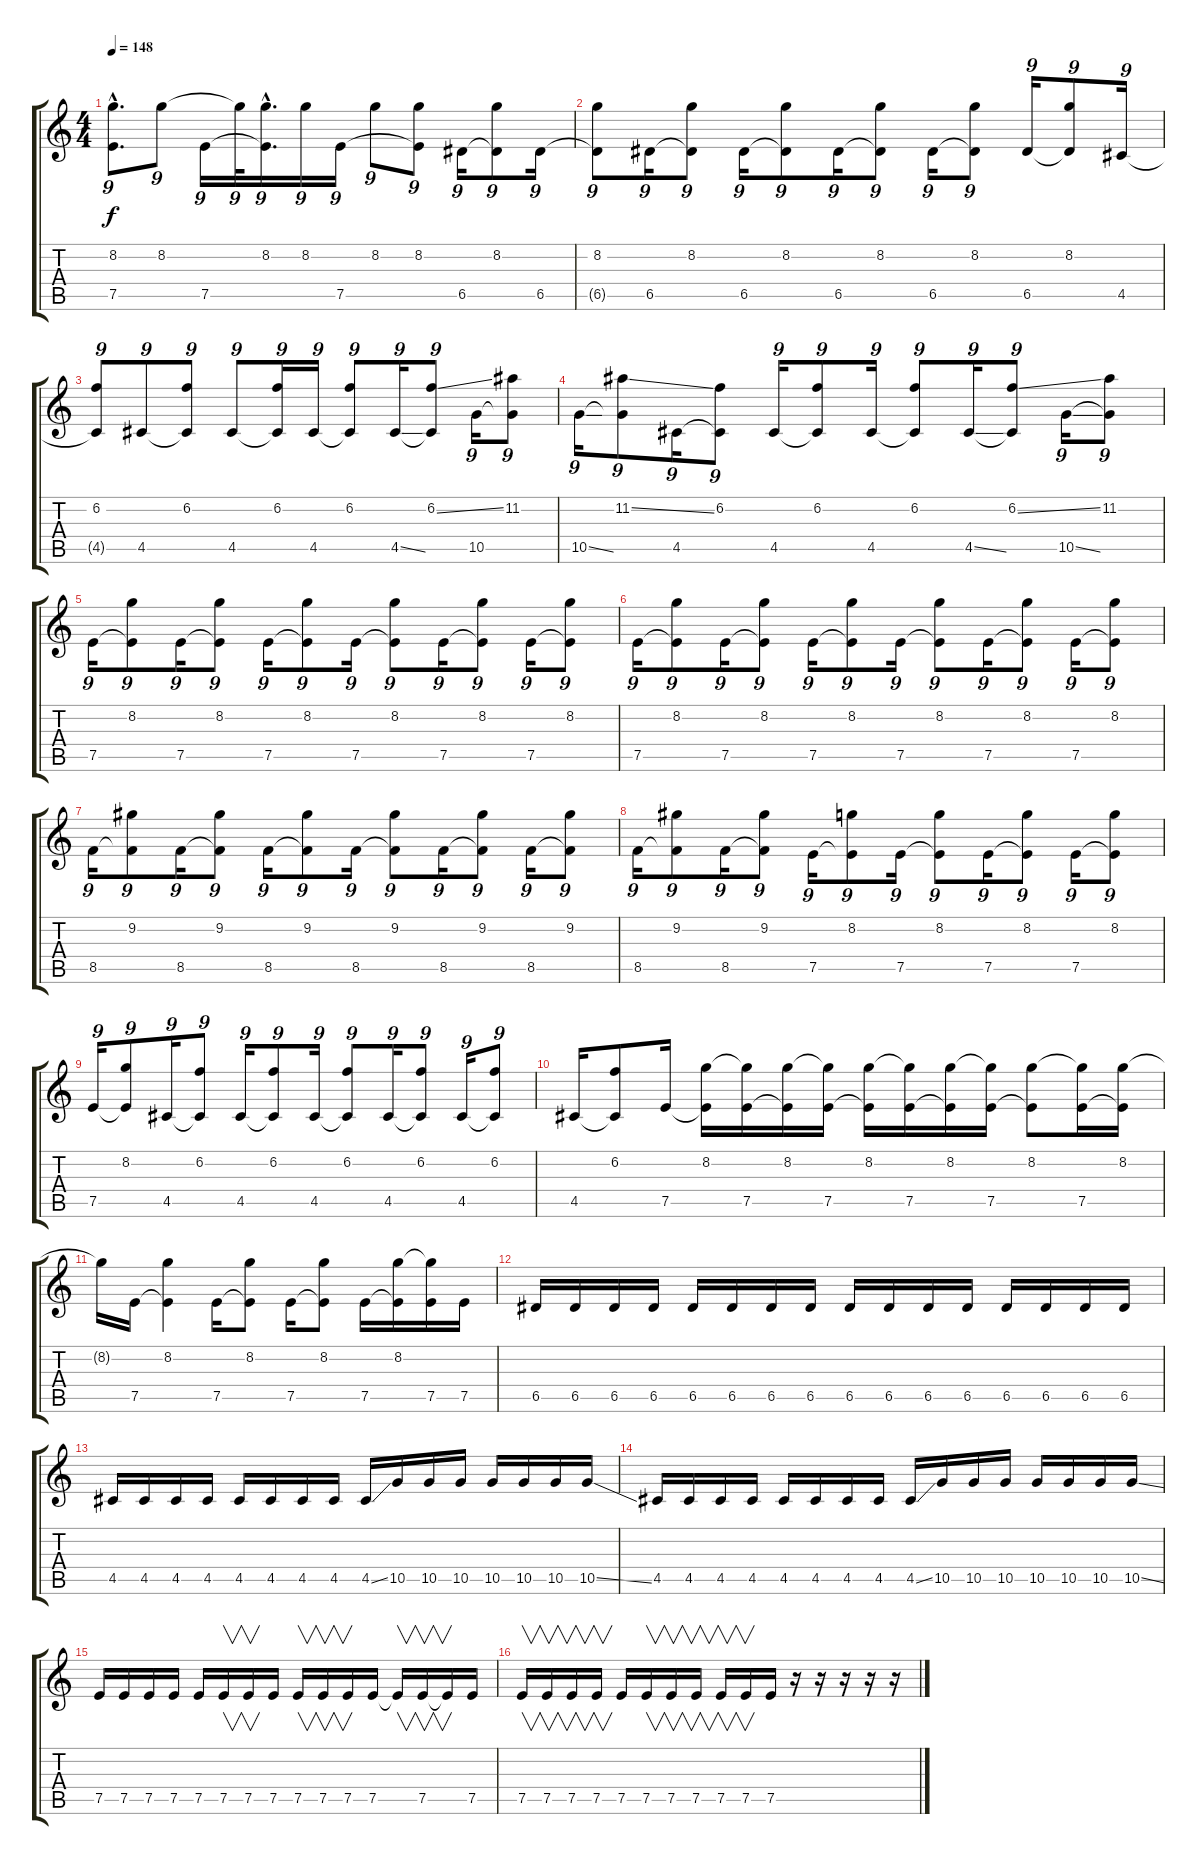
\track "" {instrument electricguitarjazz}
\staff {score tabs}
\tuning (E4 B3 G3 D3 A2 E2) {hide}
\ts (4 4)
\tempo 148
\clef g2
\ks c
(8.2{hac} 7.5{hac t}).8{d tu (9 8) dy f} 8.2.8{tu (9 8)} 7.5.16{tu (9 8)} 8.2{t}.32{tu (9 8)} (8.2{hac} 7.5{hac t}).16{d tu (9 8)} 8.2.16{tu (9 8)} 7.5.16{tu (9 8)} 8.2.8{tu (9 8)} (8.2 7.5{t}).8{tu (9 8)} 6.5.16{tu (9 8)} (8.2 6.5{t}).8{tu (9 8)} 6.5.16{tu (9 8)} |
(8.2 6.5{t}).8{tu (9 8)} 6.5.16{tu (9 8)} (8.2 6.5{t}).8{tu (9 8)} 6.5.16{tu (9 8)} (8.2 6.5{t}).8{tu (9 8)} 6.5.16{tu (9 8)} (8.2 6.5{t}).8{tu (9 8)} 6.5.16{tu (9 8)} (8.2 6.5{t}).8{tu (9 8)} 6.5.16{tu (9 8)} (8.2 6.5{t}).8{tu (9 8)} 4.5.16{tu (9 8)} |
(6.2 4.5{t}).8{tu (9 8)} 4.5.8{tu (9 8)} (6.2 4.5{t}).8{tu (9 8)} 4.5.8{tu (9 8)} (6.2 4.5{t}).16{tu (9 8)} 4.5.16{tu (9 8)} (6.2 4.5{t}).8{tu (9 8)} 4.5{ss}.16{tu (9 8)} (6.2{ss} 4.5{t}).8{tu (9 8)} 10.5.16{tu (9 8)} (11.2 10.5{t}).8{tu (9 8)} |
10.5{ss}.16{tu (9 8)} (11.2{ss} 10.5{t}).8{tu (9 8)} 4.5.16{tu (9 8)} (6.2 4.5{t}).8{tu (9 8)} 4.5.16{tu (9 8)} (6.2 4.5{t}).8{tu (9 8)} 4.5.16{tu (9 8)} (6.2 4.5{t}).8{tu (9 8)} 4.5{ss}.16{tu (9 8)} (6.2{ss} 4.5{t}).8{tu (9 8)} 10.5{ss}.16{tu (9 8)} (11.2 10.5{t}).8{tu (9 8)} |
7.5.16{tu (9 8)} (8.2 7.5{t}).8{tu (9 8)} 7.5.16{tu (9 8)} (8.2 7.5{t}).8{tu (9 8)} 7.5.16{tu (9 8)} (8.2 7.5{t}).8{tu (9 8)} 7.5.16{tu (9 8)} (8.2 7.5{t}).8{tu (9 8)} 7.5.16{tu (9 8)} (8.2 7.5{t}).8{tu (9 8)} 7.5.16{tu (9 8)} (8.2 7.5{t}).8{tu (9 8)} |
7.5.16{tu (9 8)} (8.2 7.5{t}).8{tu (9 8)} 7.5.16{tu (9 8)} (8.2 7.5{t}).8{tu (9 8)} 7.5.16{tu (9 8)} (8.2 7.5{t}).8{tu (9 8)} 7.5.16{tu (9 8)} (8.2 7.5{t}).8{tu (9 8)} 7.5.16{tu (9 8)} (8.2 7.5{t}).8{tu (9 8)} 7.5.16{tu (9 8)} (8.2 7.5{t}).8{tu (9 8)} |
8.5.16{tu (9 8)} (9.2 8.5{t}).8{tu (9 8)} 8.5.16{tu (9 8)} (9.2 8.5{t}).8{tu (9 8)} 8.5.16{tu (9 8)} (9.2 8.5{t}).8{tu (9 8)} 8.5.16{tu (9 8)} (9.2 8.5{t}).8{tu (9 8)} 8.5.16{tu (9 8)} (9.2 8.5{t}).8{tu (9 8)} 8.5.16{tu (9 8)} (9.2 8.5{t}).8{tu (9 8)} |
8.5.16{tu (9 8)} (9.2 8.5{t}).8{tu (9 8)} 8.5.16{tu (9 8)} (9.2 8.5{t}).8{tu (9 8)} 7.5.16{tu (9 8)} (8.2 7.5{t}).8{tu (9 8)} 7.5.16{tu (9 8)} (8.2 7.5{t}).8{tu (9 8)} 7.5.16{tu (9 8)} (8.2 7.5{t}).8{tu (9 8)} 7.5.16{tu (9 8)} (8.2 7.5{t}).8{tu (9 8)} |
7.5.16{tu (9 8)} (8.2 7.5{t}).8{tu (9 8)} 4.5.16{tu (9 8)} (6.2 4.5{t}).8{tu (9 8)} 4.5.16{tu (9 8)} (6.2 4.5{t}).8{tu (9 8)} 4.5.16{tu (9 8)} (6.2 4.5{t}).8{tu (9 8)} 4.5.16{tu (9 8)} (6.2 4.5{t}).8{tu (9 8)} 4.5.16{tu (9 8)} (6.2 4.5{t}).8{tu (9 8)} |
4.5.16 (6.2 4.5{t}).8 7.5.16 (8.2 7.5{t}).16 (8.2{t} 7.5).16 (8.2 7.5{t}).16 (8.2{t} 7.5).16 (8.2 7.5{t}).16 (8.2{t} 7.5).16 (8.2 7.5{t}).16 (8.2{t} 7.5).16 (8.2 7.5{t}).8 (8.2{t} 7.5).16 (8.2 7.5{t}).16 |
8.2{t}.16 7.5.16 (8.2 7.5{t}).4 7.5.16 (8.2 7.5{t}).8 7.5.16 (8.2 7.5{t}).8 7.5.16 (8.2 7.5{t}).16 (8.2{t} 7.5).16 7.5.16 |
6.5.16{volume 16 balance 8} 6.5.16 6.5.16 6.5.16 6.5.16 6.5.16 6.5.16 6.5.16 6.5.16 6.5.16 6.5.16 6.5.16 6.5.16 6.5.16 6.5.16 6.5.16 |
4.5.16 4.5.16 4.5.16 4.5.16 4.5.16 4.5.16 4.5.16 4.5.16 4.5{ss}.16 10.5.16 10.5.16 10.5.16 10.5.16 10.5.16 10.5.16 10.5{ss}.16 |
4.5.16 4.5.16 4.5.16 4.5.16 4.5.16 4.5.16 4.5.16 4.5.16 4.5{ss}.16 10.5.16 10.5.16 10.5.16 10.5.16 10.5.16 10.5.16 10.5{ss}.16 |
7.5.16 7.5.16 7.5.16 7.5.16 7.5.16 7.5.16{v} 7.5.16{v} 7.5.16 7.5.16{v} 7.5.16{v} 7.5.16{v} 7.5.16 7.5{t}.16{v} 7.5.16{v} 7.5{t}.16{v} 7.5.16 |
7.5.16{v} 7.5.16{v} 7.5.16{v} 7.5.16{v} 7.5.16 7.5.16{v} 7.5.16{v} 7.5.16{v} 7.5.16{v} 7.5.16{v} 7.5.16 r.16 r.16 r.16 r.16 r.16
